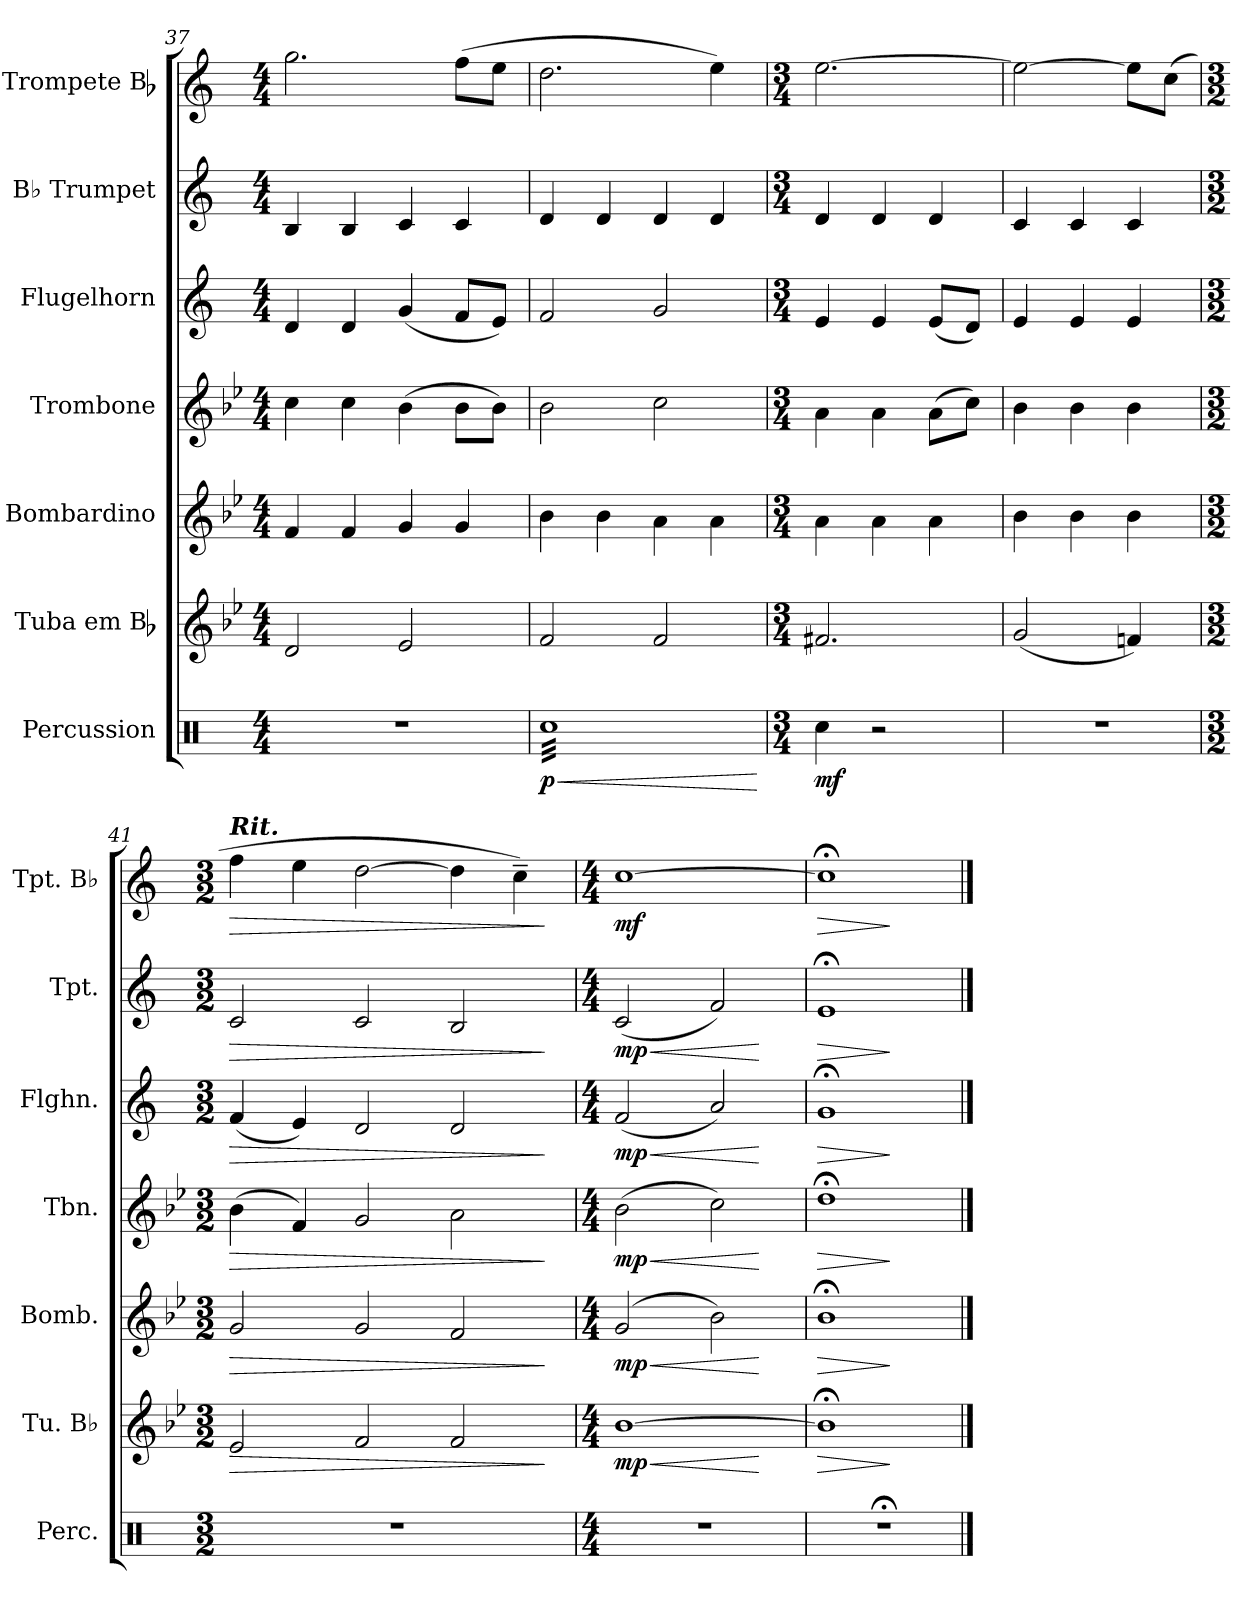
**kern	**dynam	**kern	**dynam	**kern	**dynam	**kern	**dynam	**kern	**dynam	**kern	**dynam	**kern	**dynam
*part7	*part7	*part6	*part6	*part5	*part5	*part4	*part4	*part3	*part3	*part2	*part2	*part1	*part1
*staff7	*staff7	*staff6	*staff6	*staff5	*staff5	*staff4	*staff4	*staff3	*staff3	*staff2	*staff2	*staff1	*staff1
*I"Percussion	*	*I"Tuba em Bb	*	*I"Bombardino	*	*I"Trombone	*	*I"Flugelhorn	*	*I"B♭ Trumpet	*	*I"Trompete Bb	*
*I'Perc.	*	*I'Tu. Bb	*	*I'Bomb.	*	*I'Tbn.	*	*I'Flghn.	*	*I'Tpt.	*	*I'Tpt. Bb	*
*clefX	*	*clefG2	*	*clefG2	*	*clefG2	*	*clefG2	*	*clefG2	*	*clefG2	*
*	*	*ITrd15c26	*	*ITrd8c14	*	*ITrd8c14	*	*ITrd1c2	*	*ITrd1c2	*	*ITrd1c2	*
*k[]	*	*k[b-e-]	*	*k[b-e-]	*	*k[b-e-]	*	*k[b-e-]	*	*k[b-e-]	*	*k[b-e-]	*
*M4/4	*	*M4/4	*	*M4/4	*	*M4/4	*	*M4/4	*	*M4/4	*	*M4/4	*
=37	=37	=37	=37	=37	=37	=37	=37	=37	=37	=37	=37	=37	=37
1r	.	2DD/	.	4F/	.	4c\	.	4c/	.	4A/	.	2.ff\	.
.	.	.	.	4F/	.	4c\	.	4c/	.	4A/	.	.	.
.	.	2EE-/	.	4G/	.	(4B-\	.	(4f/	.	4B-/	.	.	.
.	.	.	.	4G/	.	8B-\L	.	8e-/L	.	4B-/	.	(8ee-\L	.
.	.	.	.	.	.	8B-\J)	.	8d/J)	.	.	.	8dd\J	.
=38	=38	=38	=38	=38	=38	=38	=38	=38	=38	=38	=38	=38	=38
!	!LO:HP:b	!	!	!	!	!	!	!	!	!	!	!	!
!	!LO:DY:n=1:b	!	!	!	!	!	!	!	!	!	!	!	!
*tremolo	*	*	*	*	*	*	*	*	*	*	*	*	*
(32RccLLL	< p	2FF/	.	4B-\	.	2B-\	.	2e-/	.	4c/	.	2.cc\	.
(32Rcc	.	.	.	.	.	.	.	.	.	.	.	.	.
(32Rcc	.	.	.	.	.	.	.	.	.	.	.	.	.
(32Rcc	.	.	.	.	.	.	.	.	.	.	.	.	.
(32Rcc	.	.	.	.	.	.	.	.	.	.	.	.	.
(32Rcc	.	.	.	.	.	.	.	.	.	.	.	.	.
(32Rcc	.	.	.	.	.	.	.	.	.	.	.	.	.
(32Rcc	.	.	.	.	.	.	.	.	.	.	.	.	.
(32Rcc	.	.	.	4B-\	.	.	.	.	.	4c/	.	.	.
(32Rcc	.	.	.	.	.	.	.	.	.	.	.	.	.
(32Rcc	.	.	.	.	.	.	.	.	.	.	.	.	.
(32Rcc	.	.	.	.	.	.	.	.	.	.	.	.	.
(32Rcc	.	.	.	.	.	.	.	.	.	.	.	.	.
(32Rcc	.	.	.	.	.	.	.	.	.	.	.	.	.
(32Rcc	.	.	.	.	.	.	.	.	.	.	.	.	.
(32Rcc	.	.	.	.	.	.	.	.	.	.	.	.	.
(32Rcc	.	2FF/	.	4A\	.	2c\	.	2f/	.	4c/	.	.	.
(32Rcc	.	.	.	.	.	.	.	.	.	.	.	.	.
(32Rcc	.	.	.	.	.	.	.	.	.	.	.	.	.
(32Rcc	.	.	.	.	.	.	.	.	.	.	.	.	.
(32Rcc	.	.	.	.	.	.	.	.	.	.	.	.	.
(32Rcc	.	.	.	.	.	.	.	.	.	.	.	.	.
(32Rcc	.	.	.	.	.	.	.	.	.	.	.	.	.
(32Rcc	.	.	.	.	.	.	.	.	.	.	.	.	.
(32Rcc	.	.	.	4A\	.	.	.	.	.	4c/	.	4dd\)	.
(32Rcc	.	.	.	.	.	.	.	.	.	.	.	.	.
(32Rcc	.	.	.	.	.	.	.	.	.	.	.	.	.
(32Rcc	.	.	.	.	.	.	.	.	.	.	.	.	.
(32Rcc	.	.	.	.	.	.	.	.	.	.	.	.	.
(32Rcc	.	.	.	.	.	.	.	.	.	.	.	.	.
(32Rcc	.	.	.	.	.	.	.	.	.	.	.	.	.
(32RccJJJ	.	.	.	.	.	.	.	.	.	.	.	.	.
*Xtremolo	*	*	*	*	*	*	*	*	*	*	*	*	*
.	[	.	.	.	.	.	.	.	.	.	.	.	.
=39	=39	=39	=39	=39	=39	=39	=39	=39	=39	=39	=39	=39	=39
*M3/4	*	*M3/4	*	*M3/4	*	*M3/4	*	*M3/4	*	*M3/4	*	*M3/4	*
!	!LO:DY:b	!	!	!	!	!	!	!	!	!	!	!	!
4Rcc\)	mf	2.FF#X/	.	4A\	.	4A\	.	4d/	.	4c/	.	[2.dd\	.
2r	.	.	.	4A\	.	4A\	.	4d/	.	4c/	.	.	.
.	.	.	.	4A\	.	(8A\L	.	(8d/L	.	4c/	.	.	.
.	.	.	.	.	.	8c\J)	.	8c/J)	.	.	.	.	.
=40	=40	=40	=40	=40	=40	=40	=40	=40	=40	=40	=40	=40	=40
2.r	.	(2GG/	.	4B-\	.	4B-\	.	4d/	.	4B-/	.	2dd\_	.
.	.	.	.	4B-\	.	4B-\	.	4d/	.	4B-/	.	.	.
.	.	4FFn/)	.	4B-\	.	4B-\	.	4d/	.	4B-/	.	8dd\L]	.
.	.	.	.	.	.	.	.	.	.	.	.	(8b-\J	.
=41	=41	=41	=41	=41	=41	=41	=41	=41	=41	=41	=41	=41	=41
*M3/2	*	*M3/2	*	*M3/2	*	*M3/2	*	*M3/2	*	*M3/2	*	*M3/2	*
!	!	!	!	!	!	!	!	!	!	!	!	!LO:TX:a:Bi:t=Rit.	!
!	!	!	!LO:HP:b	!	!LO:HP:b	!	!LO:HP:b	!	!LO:HP:b	!	!LO:HP:b	!	!LO:HP:b
1.r	.	2EE-/	>	2G/	>	(4B-\	>	(4e-/	>	2B-/	>	4ee-\	>
.	.	.	.	.	.	4F/)	.	4d/)	.	.	.	4dd\	.
.	.	2FF/	.	2G/	.	2G/	.	2c/	.	2B-/	.	[2cc\	.
.	.	2FF/	.	2F/	.	2A\	.	2c/	.	2A/	.	4cc\]	.
.	.	.	.	.	.	.	.	.	.	.	.	4b-~\)	.
.	.	.	]	.	]	.	]	.	]	.	]	.	]
=42	=42	=42	=42	=42	=42	=42	=42	=42	=42	=42	=42	=42	=42
*M4/4	*	*M4/4	*	*M4/4	*	*M4/4	*	*M4/4	*	*M4/4	*	*M4/4	*
!	!	!	!LO:HP:b	!	!LO:HP:b	!	!LO:HP:b	!	!LO:HP:b	!	!LO:HP:b	!	!
!	!	!	!LO:DY:n=1:b	!	!LO:DY:n=1:b	!	!LO:DY:n=1:b	!	!LO:DY:n=1:b	!	!LO:DY:n=1:b	!	!LO:DY:b
1r	.	[1BB-	< mp	(2G/	< mp	(2B-\	< mp	(2e-/	< mp	(2B-/	< mp	[1b-	mf
.	.	.	.	2B-\)	.	2c\)	.	2g/)	.	2e-/)	.	.	.
.	.	.	[	.	[	.	[	.	[	.	[	.	.
=43	=43	=43	=43	=43	=43	=43	=43	=43	=43	=43	=43	=43	=43
!	!	!	!LO:HP:b	!	!LO:HP:b	!	!LO:HP:b	!	!LO:HP:b	!	!LO:HP:b	!	!LO:HP:b
1r;<	.	1BB-;<]	>	1B-;<	>	1d;<	>	1f;<	>	1d;<	>	1b-;<]	>
.	.	.	]	.	]	.	]	.	]	.	]	.	]
==	==	==	==	==	==	==	==	==	==	==	==	==	==
*-	*-	*-	*-	*-	*-	*-	*-	*-	*-	*-	*-	*-	*-
